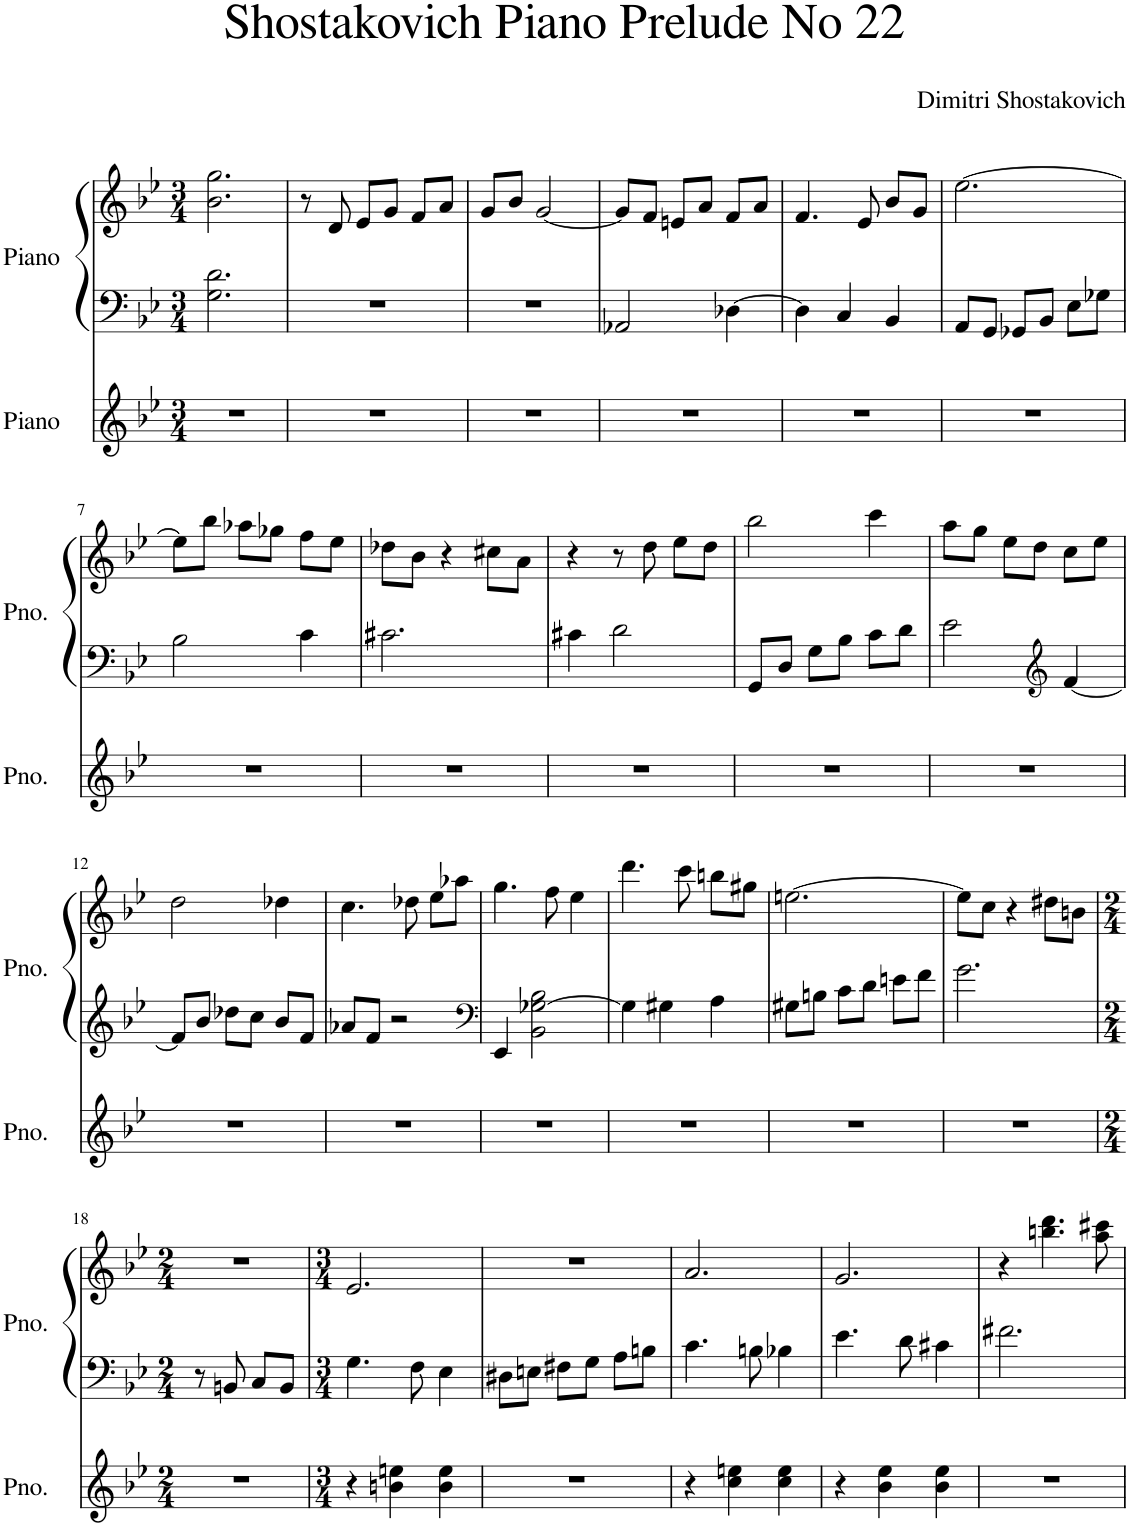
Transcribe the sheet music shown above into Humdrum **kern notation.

**kern	**kern	**kern
*part2	*part1	*part1
*staff3	*staff2	*staff1
*I"Piano	*I"Piano	*
*I'Pno.	*I'Pno.	*
*clefG2	*clefF4	*clefG2
*k[b-e-]	*k[b-e-]	*k[b-e-]
*M3/4	*M3/4	*M3/4
=1	=1	=1
2.r	2.G\ 2.d\	2.b-\ 2.gg\
=2	=2	=2
2.r	2.r	8r
.	.	8d/
.	.	8e-/L
.	.	8g/J
.	.	8f/L
.	.	8a/J
=3	=3	=3
2.r	2.r	8g/L
.	.	8b-/J
.	.	[2g/
=4	=4	=4
2.r	2AA-X/	8g/L]
.	.	8f/J
.	.	8en/L
.	.	8a/J
.	[4D-X\	8f/L
.	.	8a/J
=5	=5	=5
2.r	4D-\]	4.f/
.	4C/	.
.	.	8e-/
.	4BB-/	8b-/L
.	.	8g/J
=6	=6	=6
2.r	8AA/L	[2.ee-\
.	8GG/J	.
.	8GG-X/L	.
.	8BB-/J	.
.	8E-\L	.
.	8G-X\J	.
!!LO:LB:g=z
=7	=7	=7
2.r	2B-\	8ee-\L]
.	.	8bb-\J
.	.	8aa-X\L
.	.	8gg-X\J
.	4c\	8ff\L
.	.	8ee-\J
=8	=8	=8
2.r	2.c#X\	8dd-X\L
.	.	8b-\J
.	.	4r
.	.	8cc#X\L
.	.	8a\J
=9	=9	=9
2.r	4c#X\	4r
.	2d\	8r
.	.	8dd\
.	.	8ee-\L
.	.	8dd\J
=10	=10	=10
2.r	8GG/L	2bb-\
.	8D/J	.
.	8G\L	.
.	8B-\J	.
.	8c\L	4ccc\
.	8d\J	.
=11	=11	=11
2.r	2e-\	8aa\L
.	.	8gg\J
.	.	8ee-\L
.	.	8dd\J
*	*clefG2	*
.	[4f/	8cc\L
.	.	8ee-\J
!!LO:LB:g=z
=12	=12	=12
2.r	8f/L]	2dd\
.	8b-/J	.
.	8dd-X\L	.
.	8cc\J	.
.	8b-/L	4dd-X\
.	8f/J	.
=13	=13	=13
2.r	8a-X/L	4.cc\
.	8f/J	.
.	2r	.
.	.	8dd-X\
.	.	8ee-\L
.	.	8aa-X\J
=14	=14	=14
*	*clefF4	*
2.r	4EE-/	4.gg\
.	2BB-\ [2G-X\ 2B-\	.
.	.	8ff\
.	.	4ee-\
=15	=15	=15
2.r	4G-\]	4.ddd\
.	4G#X\	.
.	.	8ccc\
.	4A\	8bbn\L
.	.	8gg#X\J
=16	=16	=16
2.r	8G#X\L	[2.een\
.	8Bn\J	.
.	8c\L	.
.	8d\J	.
.	8en\L	.
.	8f\J	.
=17	=17	=17
2.r	2.g\	8ee\L]
.	.	8cc\J
.	.	4r
.	.	8dd#X\L
.	.	8bn\J
!!LO:LB:g=z
=18	=18	=18
*M2/4	*M2/4	*M2/4
2r	8r	2r
.	8BBn/	.
.	8C/L	.
.	8BB/J	.
=19	=19	=19
*M3/4	*M3/4	*M3/4
4r	4.G\	2.e-/
4bn\ 4een\	.	.
.	8F\	.
4b\ 4ee\	4E-\	.
=20	=20	=20
2.r	8D#X\L	2.r
.	8En\J	.
.	8F#X\L	.
.	8G\J	.
.	8A\L	.
.	8Bn\J	.
=21	=21	=21
4r	4.c\	2.a/
4cc\ 4een\	.	.
.	8Bn\	.
4cc\ 4ee\	4B-X\	.
=22	=22	=22
4r	4.e-\	2.g/
4b-\ 4ee-\	.	.
.	8d\	.
4b-\ 4ee-\	4c#X\	.
=23	=23	=23
2.r	2.f#X\	4r
.	.	4.bbn\ 4.ddd\
.	.	8aa\ 8ccc#X\
=	=	=
*-	*-	*-
